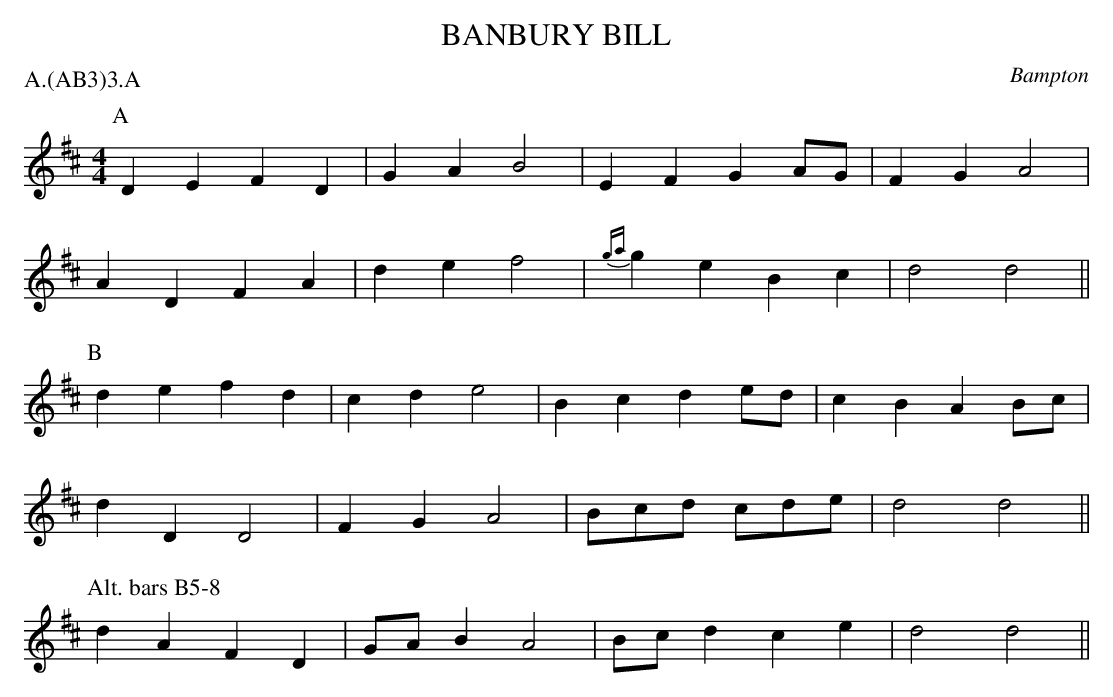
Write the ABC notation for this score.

X:1
T: BANBURY BILL
O: Bampton
P: A.(AB3)3.A
M: 4/4
L: 1/8
K: D
P: A
D2E2 F2D2 | G2A2 B4 |     E2F2 G2AG | F2G2 A4 |
A2D2 F2A2 | d2e2 f4 | {ga}g2e2 B2c2 | d4   d4 ||
P: B
d2e2 f2d2 | c2d2 e4 | B2c2 d2ed | c2B2 A2Bc |
d2D2 D4   | F2G2 A4 | Bcd  cde  | d4   d4  ||
P: Alt. bars B5-8
d2A2 F2D2 | GAB2 A4 | Bcd2 c2e2 | d4   d4  ||
